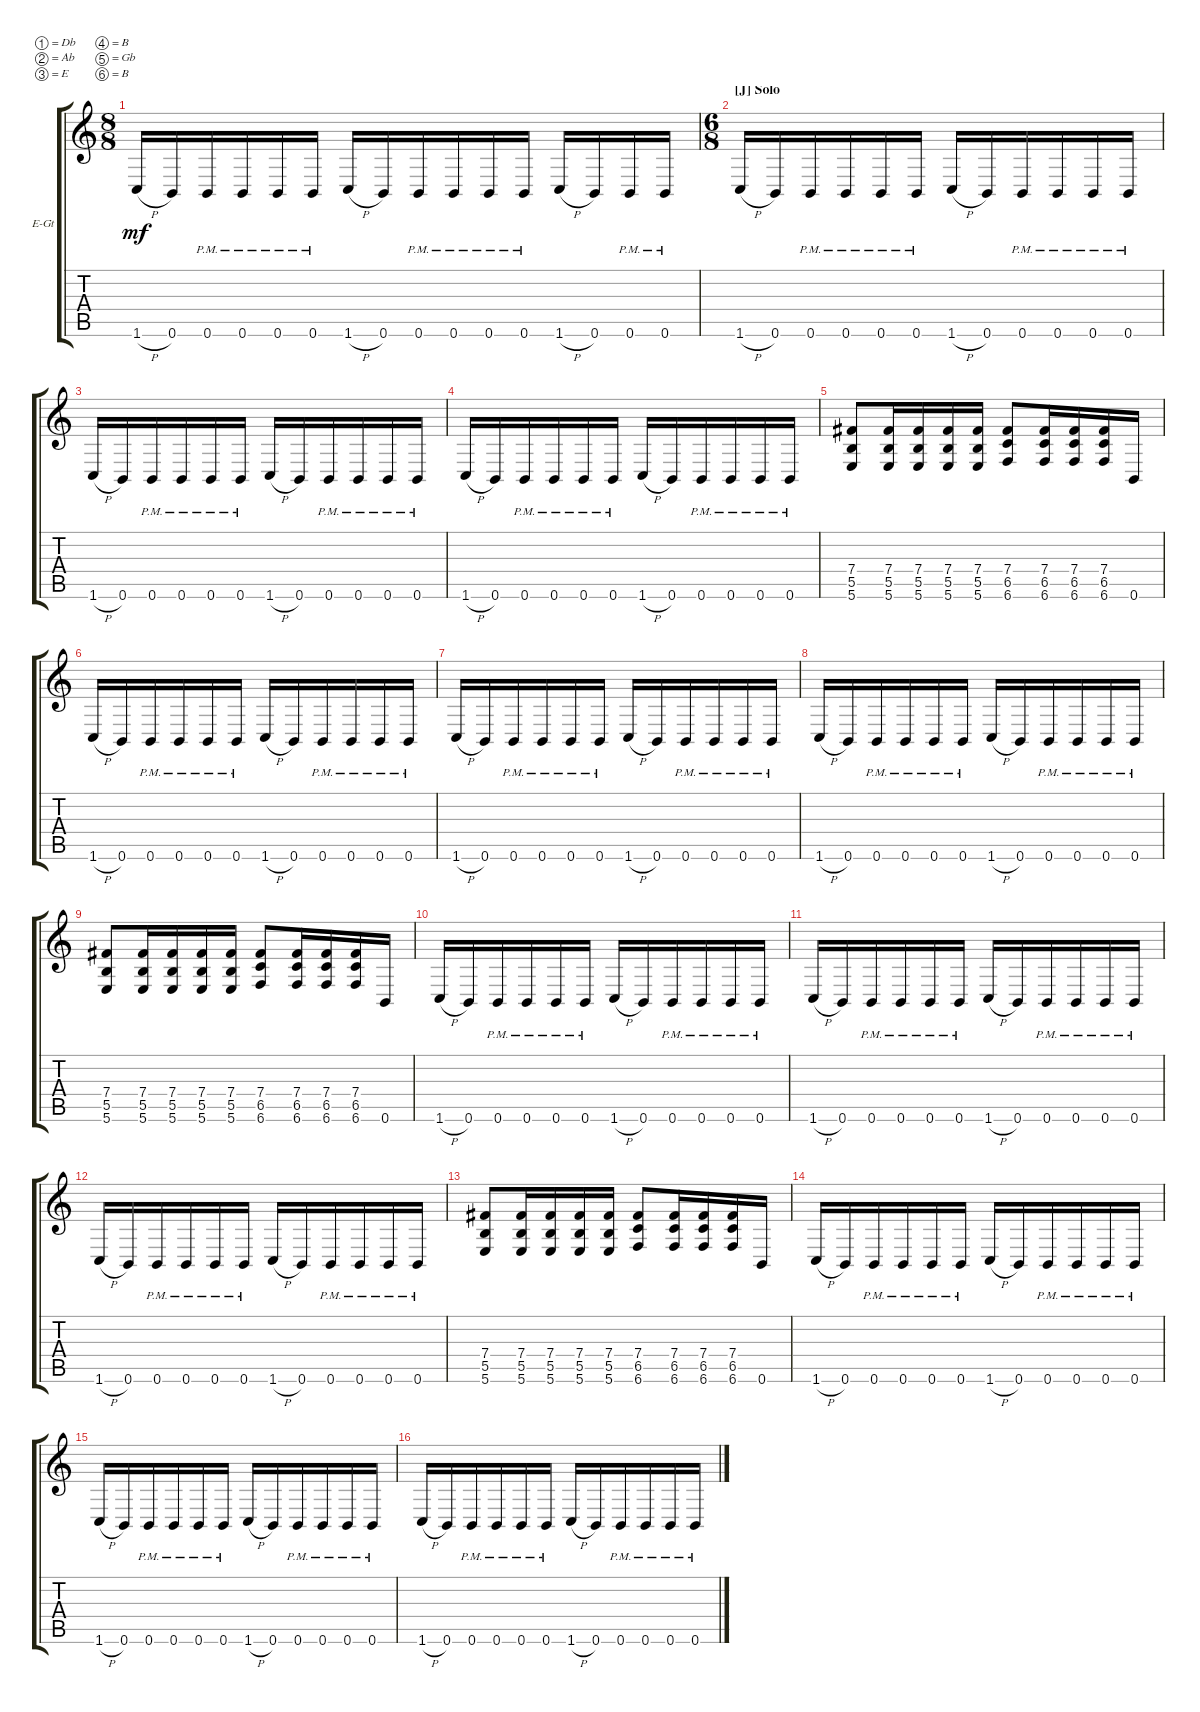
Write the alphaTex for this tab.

\defaultSystemsLayout 4
\bracketExtendMode groupsimilarinstruments
\firstSystemTrackNameOrientation horizontal
\otherSystemsTrackNameOrientation horizontal
\track ("Mick Thomson" "E-Gt") {instrument distortionguitar}
\staff {score tabs}
\tuning (Db4 Ab3 E3 B2 Gb2 B1)
\ts (8 8)
\tempo (82 hide)
\clef g2
\ks c
1.6{h}.16{dy mf} 0.6.16 0.6{pm}.16 0.6{pm}.16 0.6{pm}.16 0.6{pm}.16 1.6{h}.16 0.6.16 0.6{pm}.16 0.6{pm}.16 0.6{pm}.16 0.6{pm}.16 1.6{h}.16 0.6.16 0.6{pm}.16 0.6{pm}.16 |
\ts (6 8)
\section ("J" "Solo")
\tempo (85 hide)
1.6{h}.16 0.6.16 0.6{pm}.16 0.6{pm}.16 0.6{pm}.16 0.6{pm}.16 1.6{h}.16 0.6.16 0.6{pm}.16 0.6{pm}.16 0.6{pm}.16 0.6{pm}.16 |
1.6{h}.16 0.6.16 0.6{pm}.16 0.6{pm}.16 0.6{pm}.16 0.6{pm}.16 1.6{h}.16 0.6.16 0.6{pm}.16 0.6{pm}.16 0.6{pm}.16 0.6{pm}.16 |
1.6{h}.16 0.6.16 0.6{pm}.16 0.6{pm}.16 0.6{pm}.16 0.6{pm}.16 1.6{h}.16 0.6.16 0.6{pm}.16 0.6{pm}.16 0.6{pm}.16 0.6{pm}.16 |
(7.4 5.5 5.6).8 (7.4 5.5 5.6).16 (7.4 5.5 5.6).16 (7.4 5.5 5.6).16 (7.4 5.5 5.6).16 (7.4 6.5 6.6).8 (7.4 6.5 6.6).16 (7.4 6.5 6.6).16 (7.4 6.5 6.6).16 0.6.16 |
1.6{h}.16 0.6.16 0.6{pm}.16 0.6{pm}.16 0.6{pm}.16 0.6{pm}.16 1.6{h}.16 0.6.16 0.6{pm}.16 0.6{pm}.16 0.6{pm}.16 0.6{pm}.16 |
1.6{h}.16 0.6.16 0.6{pm}.16 0.6{pm}.16 0.6{pm}.16 0.6{pm}.16 1.6{h}.16 0.6.16 0.6{pm}.16 0.6{pm}.16 0.6{pm}.16 0.6{pm}.16 |
1.6{h}.16 0.6.16 0.6{pm}.16 0.6{pm}.16 0.6{pm}.16 0.6{pm}.16 1.6{h}.16 0.6.16 0.6{pm}.16 0.6{pm}.16 0.6{pm}.16 0.6{pm}.16 |
(7.4 5.5 5.6).8 (7.4 5.5 5.6).16 (7.4 5.5 5.6).16 (7.4 5.5 5.6).16 (7.4 5.5 5.6).16 (7.4 6.5 6.6).8 (7.4 6.5 6.6).16 (7.4 6.5 6.6).16 (7.4 6.5 6.6).16 0.6.16 |
1.6{h}.16 0.6.16 0.6{pm}.16 0.6{pm}.16 0.6{pm}.16 0.6{pm}.16 1.6{h}.16 0.6.16 0.6{pm}.16 0.6{pm}.16 0.6{pm}.16 0.6{pm}.16 |
1.6{h}.16 0.6.16 0.6{pm}.16 0.6{pm}.16 0.6{pm}.16 0.6{pm}.16 1.6{h}.16 0.6.16 0.6{pm}.16 0.6{pm}.16 0.6{pm}.16 0.6{pm}.16 |
1.6{h}.16 0.6.16 0.6{pm}.16 0.6{pm}.16 0.6{pm}.16 0.6{pm}.16 1.6{h}.16 0.6.16 0.6{pm}.16 0.6{pm}.16 0.6{pm}.16 0.6{pm}.16 |
(7.4 5.5 5.6).8 (7.4 5.5 5.6).16 (7.4 5.5 5.6).16 (7.4 5.5 5.6).16 (7.4 5.5 5.6).16 (7.4 6.5 6.6).8 (7.4 6.5 6.6).16 (7.4 6.5 6.6).16 (7.4 6.5 6.6).16 0.6.16 |
1.6{h}.16 0.6.16 0.6{pm}.16 0.6{pm}.16 0.6{pm}.16 0.6{pm}.16 1.6{h}.16 0.6.16 0.6{pm}.16 0.6{pm}.16 0.6{pm}.16 0.6{pm}.16 |
1.6{h}.16 0.6.16 0.6{pm}.16 0.6{pm}.16 0.6{pm}.16 0.6{pm}.16 1.6{h}.16 0.6.16 0.6{pm}.16 0.6{pm}.16 0.6{pm}.16 0.6{pm}.16 |
1.6{h}.16 0.6.16 0.6{pm}.16 0.6{pm}.16 0.6{pm}.16 0.6{pm}.16 1.6{h}.16 0.6.16 0.6{pm}.16 0.6{pm}.16 0.6{pm}.16 0.6{pm}.16
